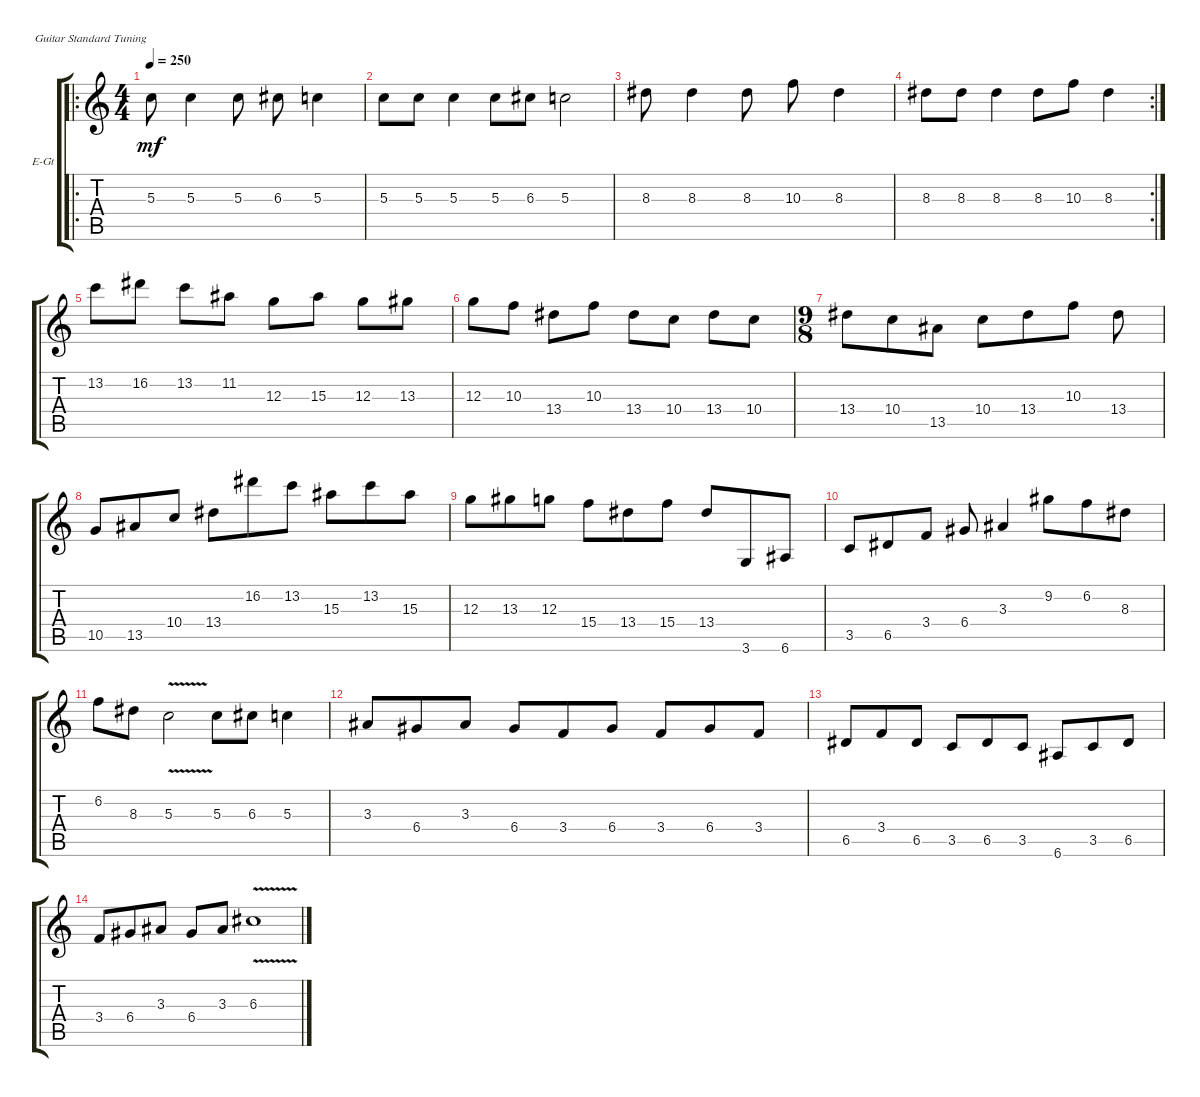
\defaultSystemsLayout 4
\bracketExtendMode groupsimilarinstruments
\firstSystemTrackNameOrientation horizontal
\otherSystemsTrackNameOrientation horizontal
\track ("Electric Guitar" "E-Gt") {instrument distortionguitar}
\staff {score tabs}
\tuning (E4 B3 G3 D3 A2 E2)
\ro
\ts (4 4)
\tempo 250
\clef g2
\ks c
5.3.8{dy mf instrument distortionguitar} 5.3.4 5.3.8 6.3.8 5.3.4 |
5.3.8 5.3.8 5.3.4 5.3.8 6.3.8 5.3.2 |
8.3.8 8.3.4 8.3.8 10.3.8 8.3.4 |
\rc 2
8.3.8 8.3.8 8.3.4 8.3.8 10.3.8 8.3.4 |
13.2.8 16.2.8 13.2.8 11.2.8 12.3.8 15.3.8 12.3.8 13.3.8 |
12.3.8 10.3.8 13.4.8 10.3.8 13.4.8 10.4.8 13.4.8 10.4.8 |
\ts (9 8)
13.4.8 10.4.8 13.5.8 10.4.8 13.4.8 10.3.8 13.4.8 |
10.5.8 13.5.8 10.4.8 13.4.8 16.2.8 13.2.8 15.3.8 13.2.8 15.3.8 |
12.3.8 13.3.8 12.3.8 15.4.8 13.4.8 15.4.8 13.4.8 3.6.8 6.6.8 |
3.5.8 6.5.8 3.4.8 6.4.8 3.3.4 9.2.8 6.2.8 8.3.8 |
6.2.8 8.3.8 5.3{v}.2 5.3.8 6.3.8 5.3.4 |
3.3.8 6.4.8 3.3.8 6.4.8 3.4.8 6.4.8 3.4.8 6.4.8 3.4.8 |
6.5.8 3.4.8 6.5.8 3.5.8 6.5.8 3.5.8 6.6.8 3.5.8 6.5.8 |
3.4.8 6.4.8 3.3.8 6.4.8 3.3.8 6.3{v}.1
